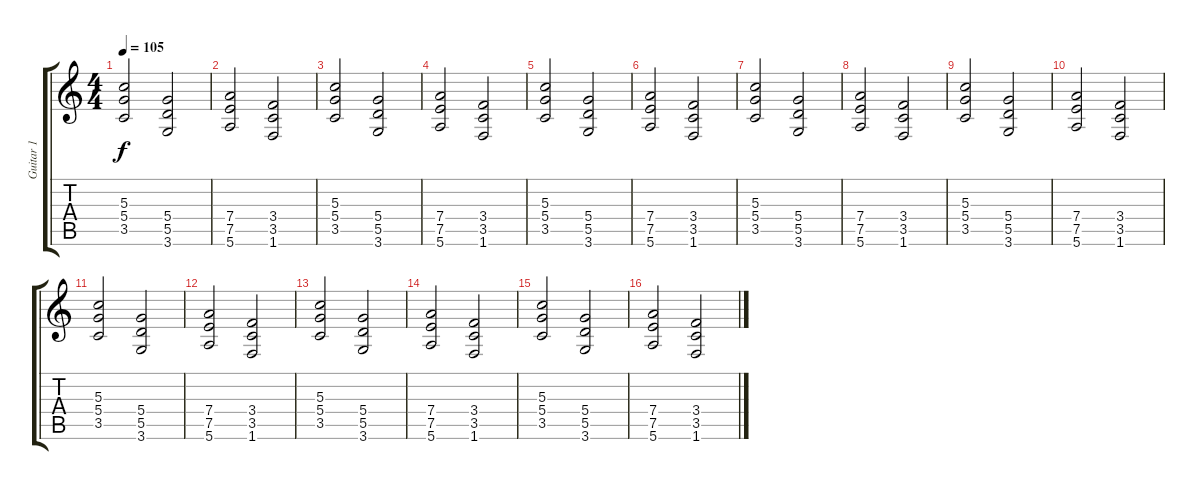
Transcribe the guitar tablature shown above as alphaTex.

\track ("Guitar 1" "Guitar 1") {instrument distortionguitar}
\staff {score tabs}
\tuning (E4 B3 G3 D3 A2 E2) {hide}
\ts (4 4)
\tempo 105
\clef g2
\ks c
(5.3 5.4 3.5).2{dy f} (5.4 5.5 3.6).2 |
(7.4 7.5 5.6).2 (3.4 3.5 1.6).2 |
(5.3 5.4 3.5).2 (5.4 5.5 3.6).2 |
(7.4 7.5 5.6).2 (3.4 3.5 1.6).2 |
(5.3 5.4 3.5).2 (5.4 5.5 3.6).2 |
(7.4 7.5 5.6).2 (3.4 3.5 1.6).2 |
(5.3 5.4 3.5).2 (5.4 5.5 3.6).2 |
(7.4 7.5 5.6).2 (3.4 3.5 1.6).2 |
(5.3 5.4 3.5).2 (5.4 5.5 3.6).2 |
(7.4 7.5 5.6).2 (3.4 3.5 1.6).2 |
(5.3 5.4 3.5).2 (5.4 5.5 3.6).2 |
(7.4 7.5 5.6).2 (3.4 3.5 1.6).2 |
(5.3 5.4 3.5).2 (5.4 5.5 3.6).2 |
(7.4 7.5 5.6).2 (3.4 3.5 1.6).2 |
(5.3 5.4 3.5).2 (5.4 5.5 3.6).2 |
(7.4 7.5 5.6).2 (3.4 3.5 1.6).2
